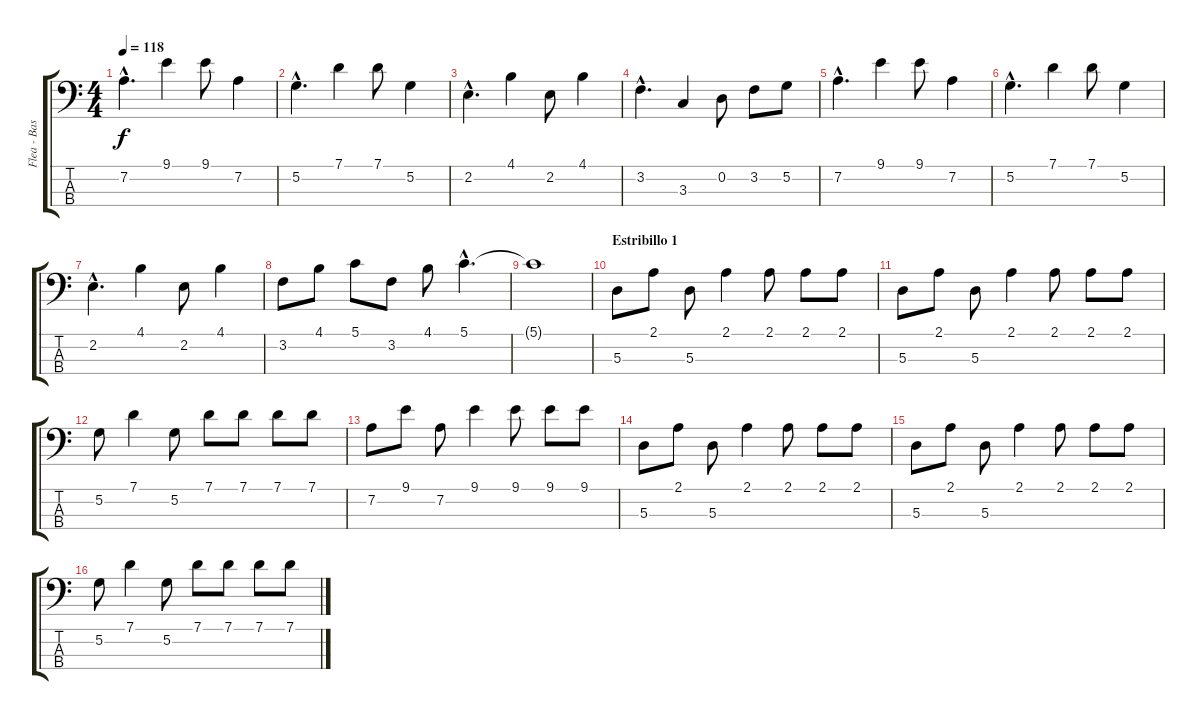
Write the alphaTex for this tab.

\track ("Flea - Bass" "Flea - Bas") {instrument electricbassfinger}
\staff {score tabs}
\tuning (G2 D2 A1 E1) {hide}
\ts (4 4)
\tempo 118
\clef f4
\ks c
7.2{hac}.4{d dy f} 9.1.4 9.1.8 7.2.4 |
5.2{hac}.4{d} 7.1.4 7.1.8 5.2.4 |
2.2{hac}.4{d} 4.1.4 2.2.8 4.1.4 |
3.2{hac}.4{d} 3.3.4 0.2.8 3.2.8 5.2.8 |
7.2{hac}.4{d} 9.1.4 9.1.8 7.2.4 |
5.2{hac}.4{d} 7.1.4 7.1.8 5.2.4 |
2.2{hac}.4{d} 4.1.4 2.2.8 4.1.4 |
3.2.8 4.1.8 5.1.8 3.2.8 4.1.8 5.1{hac}.4{d} |
5.1{t}.1 |
\section ("" "Estribillo 1")
5.3.8 2.1.8 5.3.8 2.1.4 2.1.8 2.1.8 2.1.8 |
5.3.8 2.1.8 5.3.8 2.1.4 2.1.8 2.1.8 2.1.8 |
5.2.8 7.1.4 5.2.8 7.1.8 7.1.8 7.1.8 7.1.8 |
7.2.8 9.1.8 7.2.8 9.1.4 9.1.8 9.1.8 9.1.8 |
5.3.8 2.1.8 5.3.8 2.1.4 2.1.8 2.1.8 2.1.8 |
5.3.8 2.1.8 5.3.8 2.1.4 2.1.8 2.1.8 2.1.8 |
5.2.8 7.1.4 5.2.8 7.1.8 7.1.8 7.1.8 7.1.8
